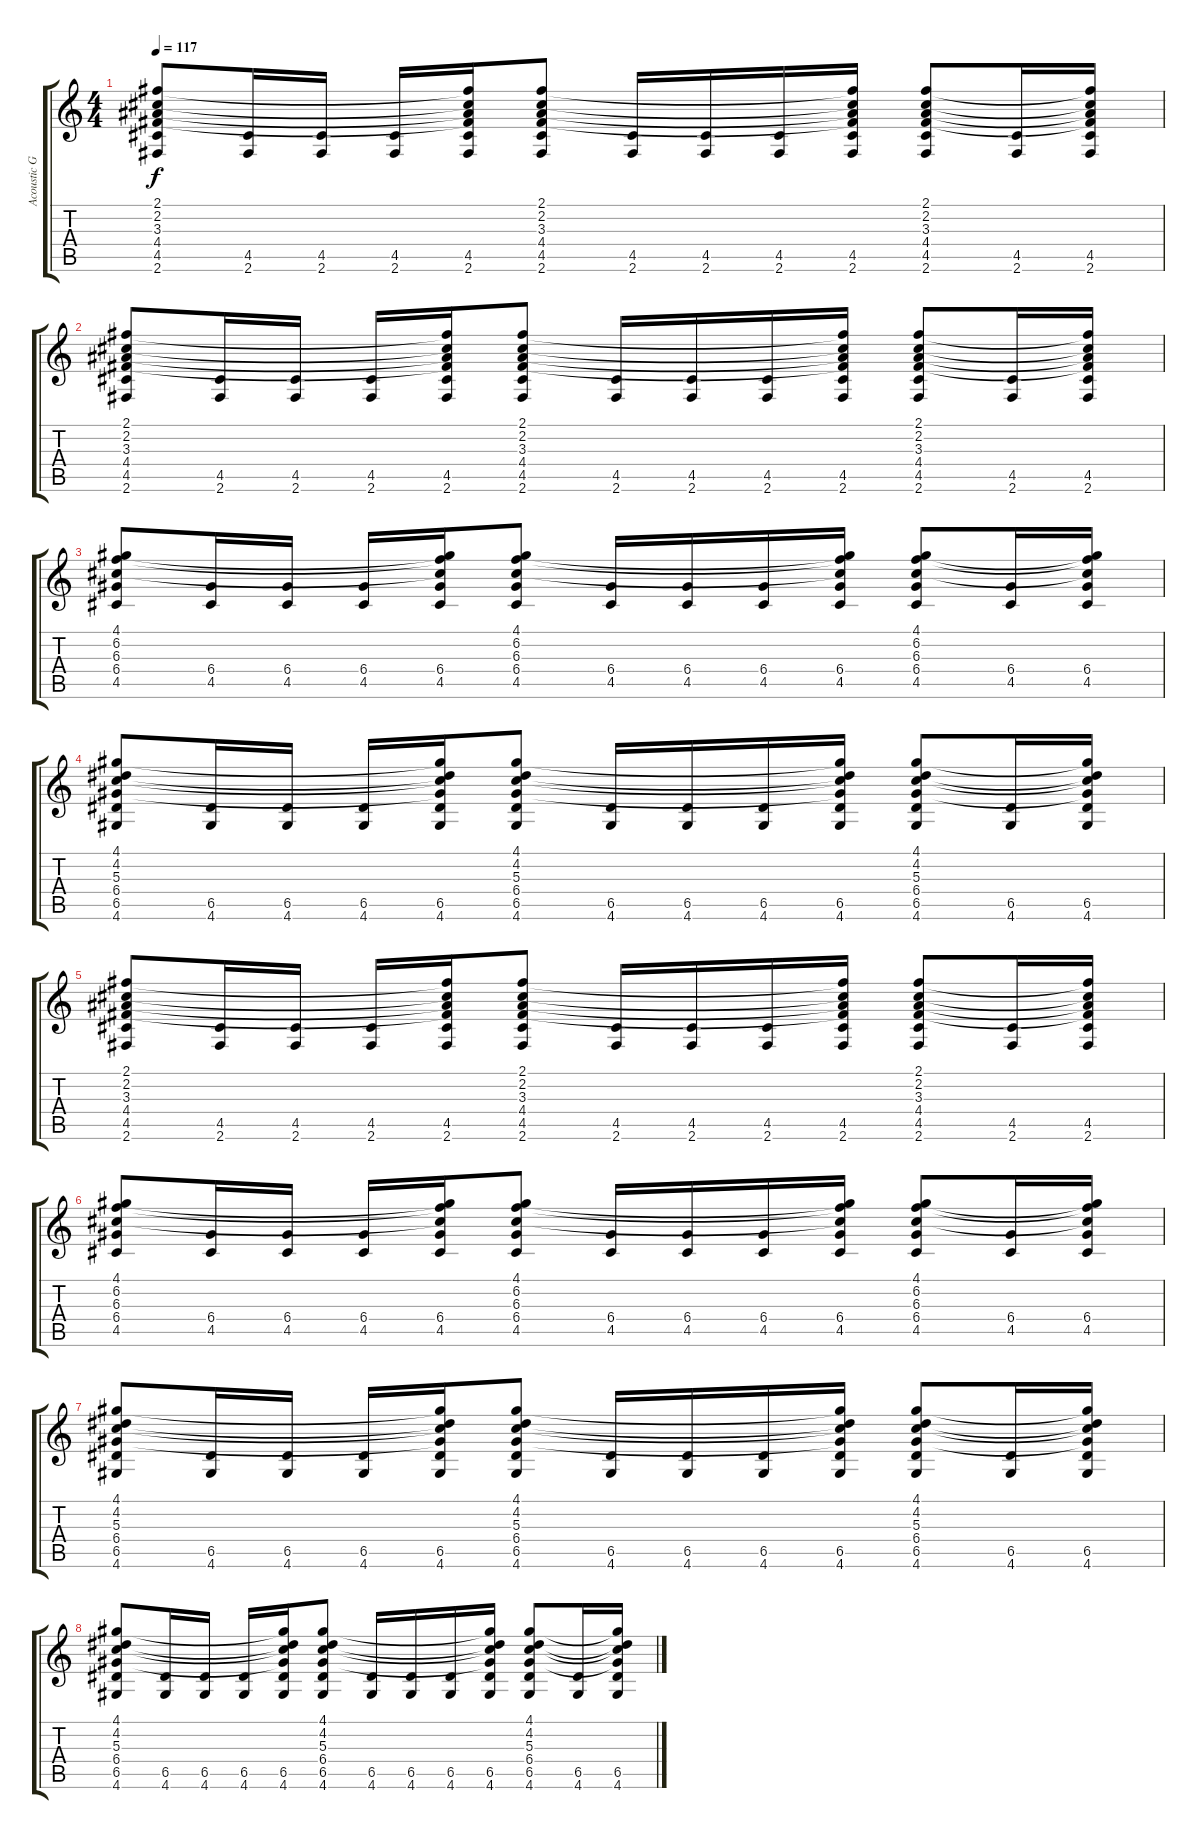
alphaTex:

\track ("Acoustic Guitar" "Acoustic G") {instrument acousticguitarsteel}
\staff {score tabs}
\tuning (E4 B3 G3 D3 A2 E2) {hide}
\ts (4 4)
\tempo 117
\clef g2
\ks c
(2.1 2.2 3.3 4.4 4.5 2.6).8{dy f} (4.5 2.6).16 (4.5 2.6).16 (4.5 2.6).16 (2.1{t} 2.2{t} 3.3{t} 4.4{t} 4.5 2.6).16 (2.1 2.2 3.3 4.4 4.5 2.6).8 (4.5 2.6).16 (4.5 2.6).16 (4.5 2.6).16 (2.1{t} 2.2{t} 3.3{t} 4.4{t} 4.5 2.6).16 (2.1 2.2 3.3 4.4 4.5 2.6).8 (4.5 2.6).16 (2.1{t} 2.2{t} 3.3{t} 4.4{t} 4.5 2.6).16 |
(2.1 2.2 3.3 4.4 4.5 2.6).8 (4.5 2.6).16 (4.5 2.6).16 (4.5 2.6).16 (2.1{t} 2.2{t} 3.3{t} 4.4{t} 4.5 2.6).16 (2.1 2.2 3.3 4.4 4.5 2.6).8 (4.5 2.6).16 (4.5 2.6).16 (4.5 2.6).16 (2.1{t} 2.2{t} 3.3{t} 4.4{t} 4.5 2.6).16 (2.1 2.2 3.3 4.4 4.5 2.6).8 (4.5 2.6).16 (2.1{t} 2.2{t} 3.3{t} 4.4{t} 4.5 2.6).16 |
(4.1 6.2 6.3 6.4 4.5).8 (6.4 4.5).16 (6.4 4.5).16 (6.4 4.5).16 (4.1{t} 6.2{t} 6.3{t} 6.4 4.5).16 (4.1 6.2 6.3 6.4 4.5).8 (6.4 4.5).16 (6.4 4.5).16 (6.4 4.5).16 (4.1{t} 6.2{t} 6.3{t} 6.4 4.5).16 (4.1 6.2 6.3 6.4 4.5).8 (6.4 4.5).16 (4.1{t} 6.2{t} 6.3{t} 6.4 4.5).16 |
(4.1 4.2 5.3 6.4 6.5 4.6).8 (6.5 4.6).16 (6.5 4.6).16 (6.5 4.6).16 (4.1{t} 4.2{t} 5.3{t} 6.4{t} 6.5 4.6).16 (4.1 4.2 5.3 6.4 6.5 4.6).8 (6.5 4.6).16 (6.5 4.6).16 (6.5 4.6).16 (4.1{t} 4.2{t} 5.3{t} 6.4{t} 6.5 4.6).16 (4.1 4.2 5.3 6.4 6.5 4.6).8 (6.5 4.6).16 (4.1{t} 4.2{t} 5.3{t} 6.4{t} 6.5 4.6).16 |
(2.1 2.2 3.3 4.4 4.5 2.6).8 (4.5 2.6).16 (4.5 2.6).16 (4.5 2.6).16 (2.1{t} 2.2{t} 3.3{t} 4.4{t} 4.5 2.6).16 (2.1 2.2 3.3 4.4 4.5 2.6).8 (4.5 2.6).16 (4.5 2.6).16 (4.5 2.6).16 (2.1{t} 2.2{t} 3.3{t} 4.4{t} 4.5 2.6).16 (2.1 2.2 3.3 4.4 4.5 2.6).8 (4.5 2.6).16 (2.1{t} 2.2{t} 3.3{t} 4.4{t} 4.5 2.6).16 |
(4.1 6.2 6.3 6.4 4.5).8 (6.4 4.5).16 (6.4 4.5).16 (6.4 4.5).16 (4.1{t} 6.2{t} 6.3{t} 6.4 4.5).16 (4.1 6.2 6.3 6.4 4.5).8 (6.4 4.5).16 (6.4 4.5).16 (6.4 4.5).16 (4.1{t} 6.2{t} 6.3{t} 6.4 4.5).16 (4.1 6.2 6.3 6.4 4.5).8 (6.4 4.5).16 (4.1{t} 6.2{t} 6.3{t} 6.4 4.5).16 |
(4.1 4.2 5.3 6.4 6.5 4.6).8 (6.5 4.6).16 (6.5 4.6).16 (6.5 4.6).16 (4.1{t} 4.2{t} 5.3{t} 6.4{t} 6.5 4.6).16 (4.1 4.2 5.3 6.4 6.5 4.6).8 (6.5 4.6).16 (6.5 4.6).16 (6.5 4.6).16 (4.1{t} 4.2{t} 5.3{t} 6.4{t} 6.5 4.6).16 (4.1 4.2 5.3 6.4 6.5 4.6).8 (6.5 4.6).16 (4.1{t} 4.2{t} 5.3{t} 6.4{t} 6.5 4.6).16 |
(4.1 4.2 5.3 6.4 6.5 4.6).8 (6.5 4.6).16 (6.5 4.6).16 (6.5 4.6).16 (4.1{t} 4.2{t} 5.3{t} 6.4{t} 6.5 4.6).16 (4.1 4.2 5.3 6.4 6.5 4.6).8 (6.5 4.6).16 (6.5 4.6).16 (6.5 4.6).16 (4.1{t} 4.2{t} 5.3{t} 6.4{t} 6.5 4.6).16 (4.1 4.2 5.3 6.4 6.5 4.6).8 (6.5 4.6).16 (4.1{t} 4.2{t} 5.3{t} 6.4{t} 6.5 4.6).16
